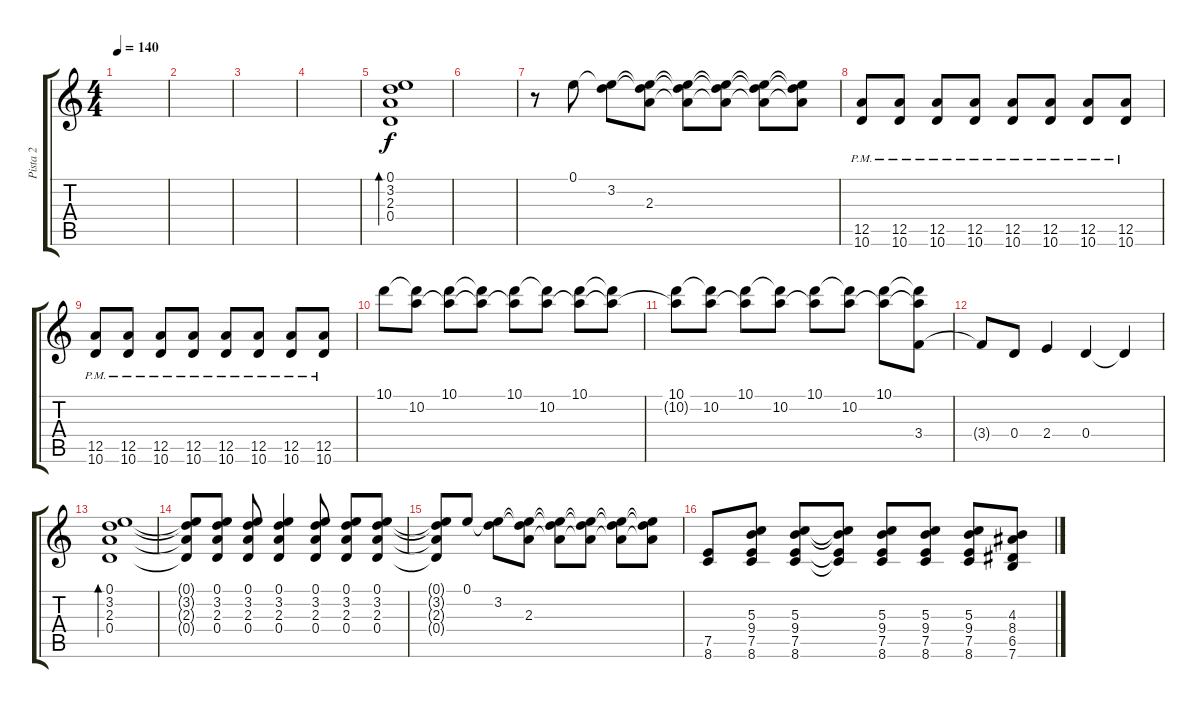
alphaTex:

\track ("Pista 2" "Pista 2") {instrument distortionguitar}
\staff {score tabs}
\tuning (E4 B3 G3 D3 A2 E2) {hide}
\ts (4 4)
\tempo 140
\clef g2
\ks c
|
|
|
|
(0.1 3.2 2.3 0.4).1{bd 480} |
|
r.8 0.1.8 (0.1{t} 3.2).8 (0.1{t} 3.2{t} 2.3).8 (0.1{t} 3.2{t} 2.3{t}).8 (0.1{t} 3.2{t} 2.3{t}).8 (0.1{t} 3.2{t} 2.3{t}).8 (0.1{t} 3.2{t} 2.3{t}).8 |
(12.5{pm} 10.6{pm}).8 (12.5{pm} 10.6{pm}).8 (12.5{pm} 10.6{pm}).8 (12.5{pm} 10.6{pm}).8 (12.5{pm} 10.6{pm}).8 (12.5{pm} 10.6{pm}).8 (12.5{pm} 10.6{pm}).8 (12.5{pm} 10.6{pm}).8 |
(12.5{pm} 10.6{pm}).8 (12.5{pm} 10.6{pm}).8 (12.5{pm} 10.6{pm}).8 (12.5{pm} 10.6{pm}).8 (12.5{pm} 10.6{pm}).8 (12.5{pm} 10.6{pm}).8 (12.5{pm} 10.6{pm}).8 (12.5{pm} 10.6{pm}).8 |
10.1.8 (10.1{t} 10.2).8 (10.1 10.2{t}).8 (10.1{t} 10.2{t}).8 (10.1 10.2{t}).8 (10.1{t} 10.2).8 (10.1 10.2{t}).8 (10.1{t} 10.2{t}).8 |
(10.1 10.2{t}).8 (10.1{t} 10.2).8 (10.1 10.2{t}).8 (10.1{t} 10.2).8 (10.1 10.2{t}).8 (10.1{t} 10.2).8 (10.1 10.2{t}).8 (10.1{t} 10.2{t} 3.4).8 |
3.4{t}.8 0.4.8 2.4.4 0.4.4 0.4{t}.4 |
(0.1 3.2 2.3 0.4).1{bd 480} |
(0.1{t} 3.2{t} 2.3{t} 0.4{t}).8 (0.1 3.2 2.3 0.4).8 (0.1 3.2 2.3 0.4).8 (0.1 3.2 2.3 0.4).4 (0.1 3.2 2.3 0.4).8 (0.1 3.2 2.3 0.4).8 (0.1 3.2 2.3 0.4).8 |
(0.1{t} 3.2{t} 2.3{t} 0.4{t}).8 0.1.8 (0.1{t} 3.2).8 (0.1{t} 3.2{t} 2.3).8 (0.1{t} 3.2{t} 2.3{t}).8 (0.1{t} 3.2{t} 2.3{t}).8 (0.1{t} 3.2{t} 2.3{t}).8 (0.1{t} 3.2{t} 2.3{t}).8 |
(7.5 8.6).8 (5.3 9.4 7.5 8.6).8 (5.3 9.4 7.5 8.6).8 (5.3{t} 9.4{t} 7.5{t} 8.6{t}).8 (5.3 9.4 7.5 8.6).8 (5.3 9.4 7.5 8.6).8 (5.3 9.4 7.5 8.6).8 (4.3 8.4 6.5 7.6).8
